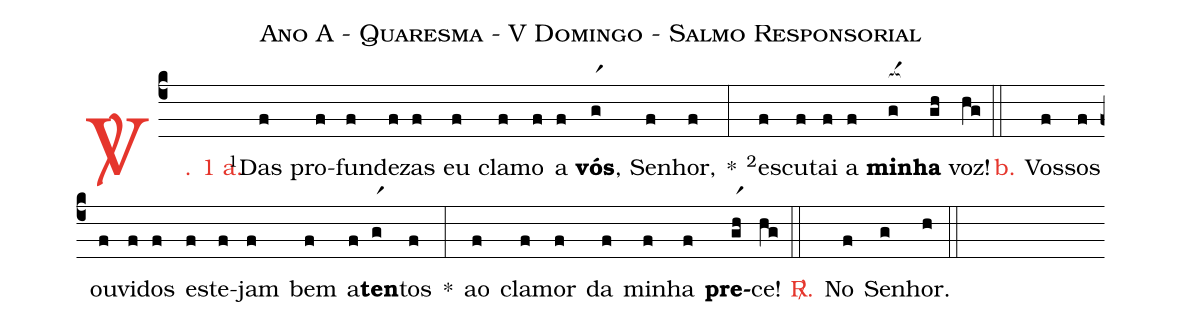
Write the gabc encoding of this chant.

name: Ano A - Quaresma - V Domingo - Salmo Responsorial;
%%
(c4)

<c><sp>V/</sp>. 1 a.</c>() <v>\VSup{1}</v>Das(f) pro(f)fun(f)de(f)zas(f) eu(f) cla(f)mo(f) a(f) <b>vós</b>,(gr1) Se(f)nhor,(f) *(:)
<v>\VSup{2}</v>es(f)cu(f)tai(f) a(f) <b>mi</b>(g[ocba:1{])<b>nha</b>(gh[ocba:0}]) voz!(hg)

(::)

<nlba><c>b.</c>() Vos</nlba>(f)sos(f) ou(f)vi(f)dos(f) es(f)te(f)jam(f) bem(f) a(f)<b>ten</b>(gr1)tos(f) *(:)
ao(f) cla(f)mor(f) da(f) mi(f)nha(f) <b>pre</b>(gr1h)ce!(hg)

(::)

<nlba><c><sp>R/</sp>.</c>() No</nlba>(f) Se(g)nhor.(h)

(::)
